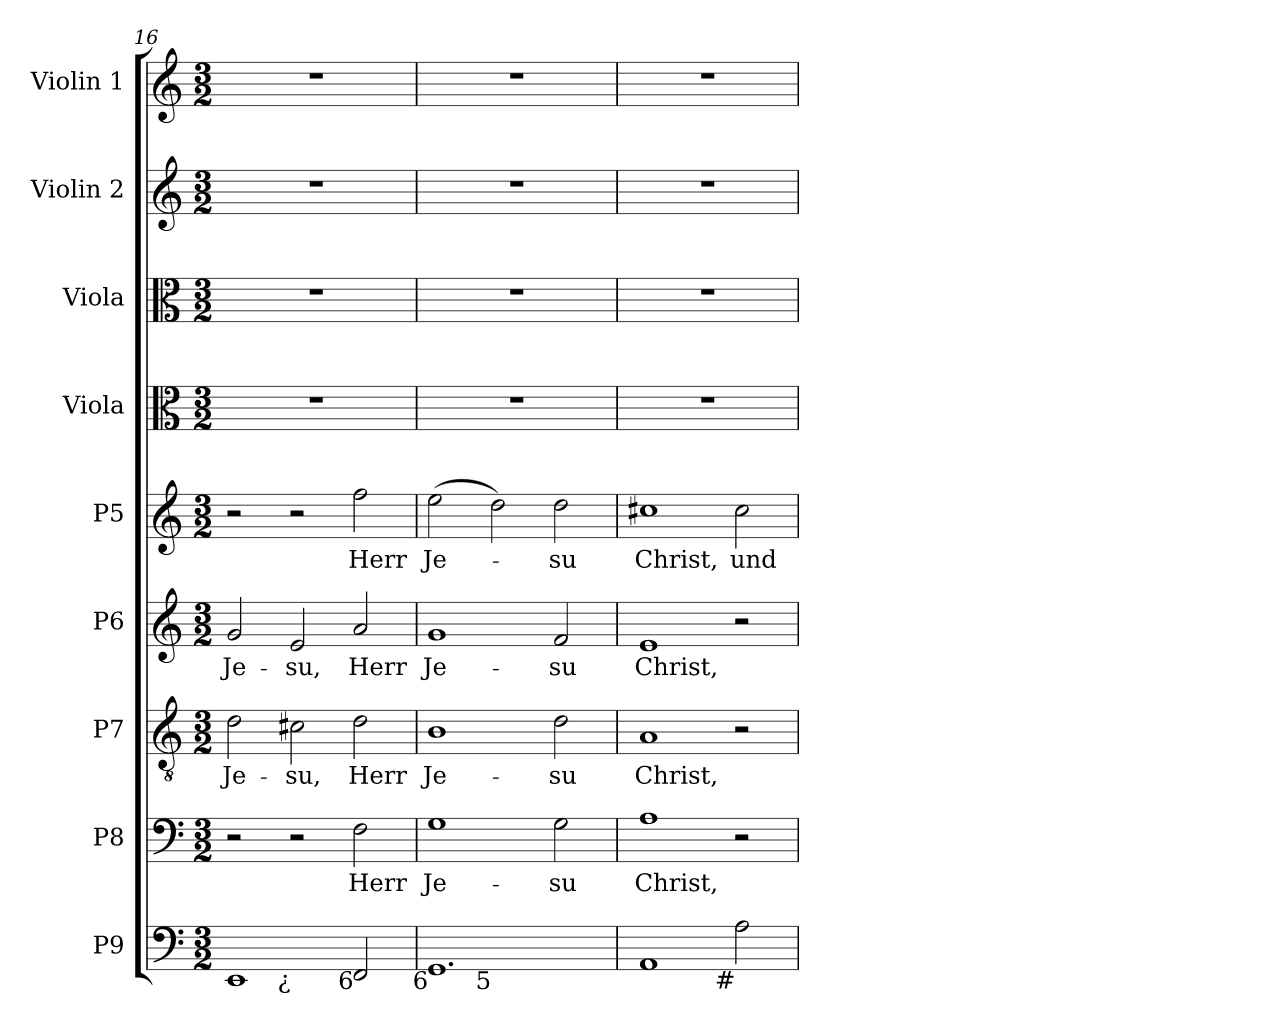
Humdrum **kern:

**kern	**kern	**text	**kern	**text	**kern	**text	**kern	**text	**kern	**kern	**kern	**kern
*part9	*part8	*part8	*part7	*part7	*part6	*part6	*part5	*part5	*part4	*part3	*part2	*part1
*staff9	*staff8	*staff8	*staff7	*staff7	*staff6	*staff6	*staff5	*staff5	*staff4	*staff3	*staff2	*staff1
*I"P9	*I"P8	*	*I"P7	*	*I"P6	*	*I"P5	*	*I"Viola	*I"Viola	*I"Violin 2	*I"Violin 1
*	*	*	*	*	*	*	*	*	*I'Vla.	*I'Vla.	*I'Vln. 2	*I'Vln. 1
!!LO:PB:g=z
*clefF4	*clefF4	*	*clefGv2	*	*clefG2	*	*clefG2	*	*clefC3	*clefC3	*clefG2	*clefG2
*	*	*	*ITrd7c12	*	*	*	*	*	*	*	*	*
*k[]	*k[]	*	*k[]	*	*k[]	*	*k[]	*	*k[]	*k[]	*k[]	*k[]
*C:	*C:	*	*C:	*	*C:	*	*C:	*	*C:	*C:	*C:	*C:
*M3/2	*M3/2	*	*M3/2	*	*M3/2	*	*M3/2	*	*M3/2	*M3/2	*M3/2	*M3/2
=16	=16	=16	=16	=16	=16	=16	=16	=16	=16	=16	=16	=16
!	!	!	!	!LO:LY:b:color=#000000	!	!	!	!	!	!	!	!
!LO:TX:b:rj:t=7	!	!	!	!	!	!	!	!	!	!	!	!
!	!	!	!	!	!	!LO:LY:b:color=#000000	!	!	!LO:N:vis=1	!LO:N:vis=1	!LO:N:vis=1	!LO:N:vis=1
*^	*	*	*	*	*	*	*	*	*	*	*	*
1EEi	2ryy	2r	.	2Di\	Je-	2gi/	Je-	2r	.	1.r	1.r	1.r	1.r
!	!	!	!	!	!LO:LY:b:color=#000000	!	!	!	!	!	!	!	!
!	!LO:TX:b:rj:t=¿	!	!	!	!	!	!	!	!	!	!	!	!
!	!	!	!	!	!	!	!LO:LY:b:color=#000000	!	!	!	!	!	!
.	1ryy	2r	.	2C#Xi\	-su,	2ei/	-su,	2r	.	.	.	.	.
!	!	!	!LO:LY:b:color=#000000	!	!	!	!	!	!	!	!	!	!
!	!	!	!	!	!LO:LY:b:color=#000000	!	!	!	!	!	!	!	!
!	!	!	!	!	!	!	!LO:LY:b:color=#000000	!	!	!	!	!	!
!LO:TX:b:rj:t=6	!	!	!	!	!	!	!	!	!	!	!	!	!
!	!	!	!	!	!	!	!	!	!LO:LY:b:color=#000000	!	!	!	!
2FFi/	.	2Fi\	Herr	2Di\	Herr	2ai/	Herr	2ffi\	Herr	.	.	.	.
=17	=17	=17	=17	=17	=17	=17	=17	=17	=17	=17	=17	=17	=17
!	!	!	!LO:LY:b:color=#000000	!	!	!	!	!	!	!	!	!	!
!	!	!	!	!	!LO:LY:b:color=#000000	!	!	!	!	!	!	!	!
!	!	!	!	!	!	!	!LO:LY:b:color=#000000	!	!	!	!	!	!
!LO:TX:b:rj:t=6	!	!	!	!	!	!	!	!	!	!	!	!	!
!	!	!	!	!	!	!	!	!	!LO:LY:b:color=#000000	!LO:N:vis=1	!LO:N:vis=1	!LO:N:vis=1	!LO:N:vis=1
1.GGi	2ryy	1Gi	Je-	1BBi	Je-	1gi	Je-	(2eei\	Je-	1.r	1.r	1.r	1.r
!	!LO:TX:b:rj:t=5	!	!	!	!	!	!	!	!	!	!	!	!
.	1ryy	.	.	.	.	.	.	2ddi\)	.	.	.	.	.
!	!	!	!LO:LY:b:color=#000000	!	!	!	!	!	!	!	!	!	!
!	!	!	!	!	!LO:LY:b:color=#000000	!	!	!	!	!	!	!	!
!	!	!	!	!	!	!	!LO:LY:b:color=#000000	!	!	!	!	!	!
!	!	!	!	!	!	!	!	!	!LO:LY:b:color=#000000	!	!	!	!
.	.	2Gi\	-su	2Di\	-su	2fi/	-su	2ddi\	-su	.	.	.	.
*v	*v	*	*	*	*	*	*	*	*	*	*	*	*
=18	=18	=18	=18	=18	=18	=18	=18	=18	=18	=18	=18	=18
*^	*	*	*	*	*	*	*	*	*	*	*	*
!	!	!	!LO:LY:b:color=#000000	!	!	!	!	!	!	!	!	!	!
*v	*v	*	*	*	*	*	*	*	*	*	*	*	*
*^	*	*	*	*	*	*	*	*	*	*	*	*
!	!	!	!	!	!LO:LY:b:color=#000000	!	!	!	!	!	!	!	!
*v	*v	*	*	*	*	*	*	*	*	*	*	*	*
*^	*	*	*	*	*	*	*	*	*	*	*	*
!	!	!	!	!	!	!	!LO:LY:b:color=#000000	!	!	!	!	!	!
*v	*v	*	*	*	*	*	*	*	*	*	*	*	*
*^	*	*	*	*	*	*	*	*	*	*	*	*
!LO:TX:b:rj:t=#	!	!	!	!	!	!	!	!	!	!	!	!	!
!	!	!	!	!	!	!	!	!	!LO:LY:b:color=#000000	!LO:N:vis=1	!LO:N:vis=1	!LO:N:vis=1	!LO:N:vis=1
*v	*v	*	*	*	*	*	*	*	*	*	*	*	*
1AAi	1Ai	Christ,	1AAi	Christ,	1ei	Christ,	1cc#Xi	Christ,	1.r	1.r	1.r	1.r
!LO:TX:b:rj:t=#	!	!	!	!	!	!	!	!	!	!	!	!
!	!	!	!	!	!	!	!	!LO:LY:b:color=#000000	!	!	!	!
2Ai\	2r	.	2r	.	2r	.	2cc#i\	und	.	.	.	.
=	=	=	=	=	=	=	=	=	=	=	=	=
*-	*-	*-	*-	*-	*-	*-	*-	*-	*-	*-	*-	*-
